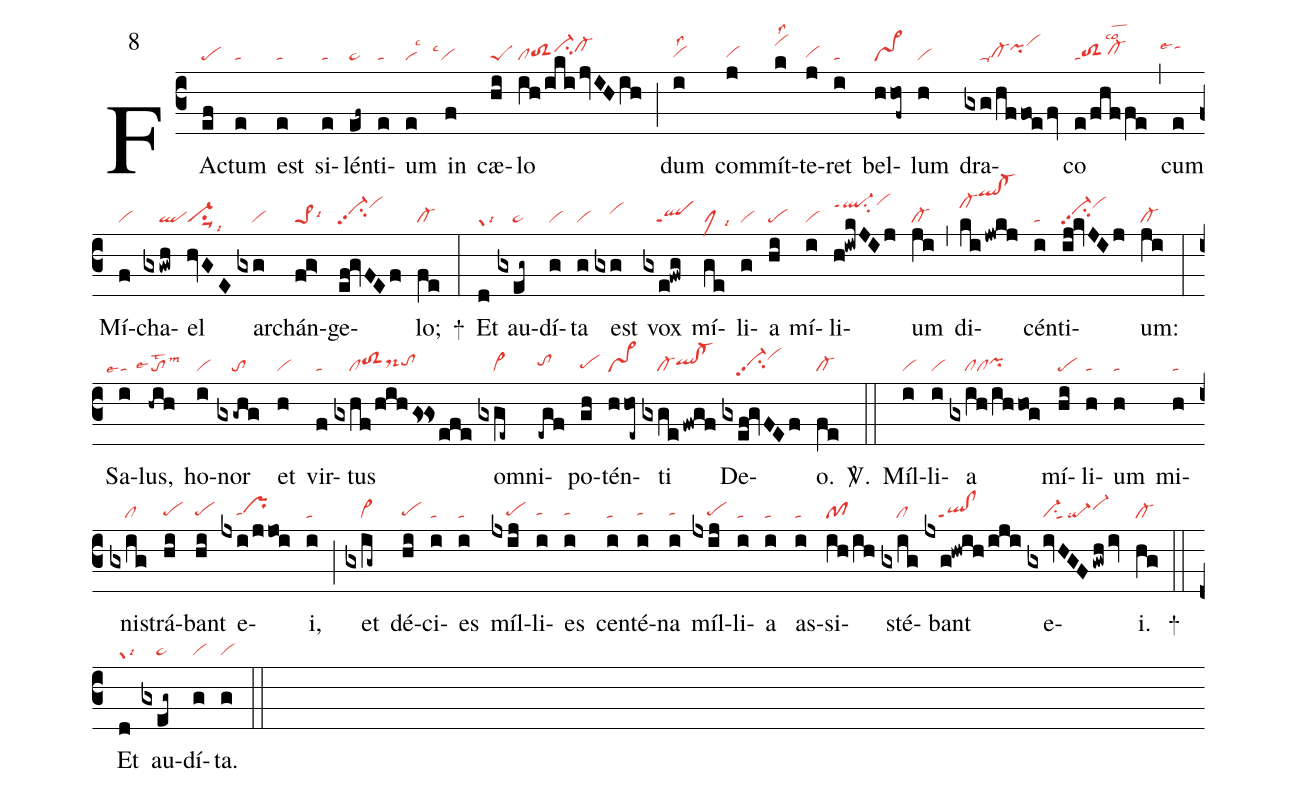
nabc-lines: 1;
mode: 8;
%%
(c3)
FA(ef|pe)ctum(e|ta) est(e|ta) si(e|ta)lén(ef~|ta>)ti(e|ta)um(e|vilsc3) in(f|```vilsc1) cæ(hi|peS)lo(ih/iki/jvIHih|cltoS2hgci-hicl-hi) (;)
dum(i|vihglss2) com(j|vihg)mít(k|vihklss2)te(j|vihg)ret(i|ta) bel(hhof~|vs>)lum(h|vi) dra(gxg/hffo!e/fv|////ta-cl-hgpihivihk)co(e/fhffe|tatoS2hgcl-hhlsco2) (,)
cum(e|```tahjlse1) Mí(f|vi)cha(gxgwh|////ql)el(hvGE|vi-su1suu1lsi9) ar(gxg|////vi)chán(fg>|pe>1lsi6)ge(ef!gvFEf|vi-hipp2su2vihk)lo;(fe|cl-) +(:)
Et(d|grlsi3) au(gxeg~|////ta>)dí(g|vi)ta(g|vi) est(gxg|////vihi) vox(gxe!fwg|///qlppt1) mí(ge|clMlsi6)li(g|vi)a(hi|pe) mí(i|vi)li(h!iwkJIj|ql-hkppt1su2vihl)um(ji|cl-) (,)
di(kijwkj|cl-hkqlhp!cl-hp)cén(i|ta)ti(ij!kvJIj|vi-hipp2su2vihk)um:(ji|cl-) (:)
Sa(i|```talse4)lus,(-hih|```tolse4lst2lsm3) ho(i|vi)nor(gx-ghg|////to) et(h|vi) vir(f|ta)tus(gxhf/hihgs!gsefe|////cltoS2hhds-hhtohh) om(gxge~|////vi>)ni(-egf|tohh)po(gh|pehg)tén(hhoe~|vs>)ti(gxgefwgf|////cl-qlhh!cl-hh) De(gxef!gvFEf|////vi-hhpp2su2vihj)o.(fe|cl-) <sp>V/</sp>.(::)
Míl(i|vi)li(i|vi)a(gxih/ihhog|////clclpihh) mí(hi|pe)li(h|ta)um(h|ta) mi(h|ta)ni(gxig|////cl)strá(hi|pehg)bant(hi|pehg) e(jxi/jjoi|////tahgprhh)i,(i|ta) (;)
et(gxig~|////vi>) dé(hi|pehg)ci(i|ta)es(i|ta) míl(jxij|////pehg)li(i|tahg)es(i|tahg) cen(i|ta)té(i|tahg)na(i|tahg) míl(jxij|////pehg)li(i|ta)a(i|ta) as(i|ta)si(ih/ih|pf)sté(gxig|////cl)bant(jxg!hwih/iji|///ql!clppt1) e(gxivHGFgwh/iv|////vi-su1sut1qi-vi-hi)i.(hg|cl-) +(::)
Et(d|grlsi3) au(gxeg~|////ta>)dí(g|vi)ta.(g|vi) (::)
